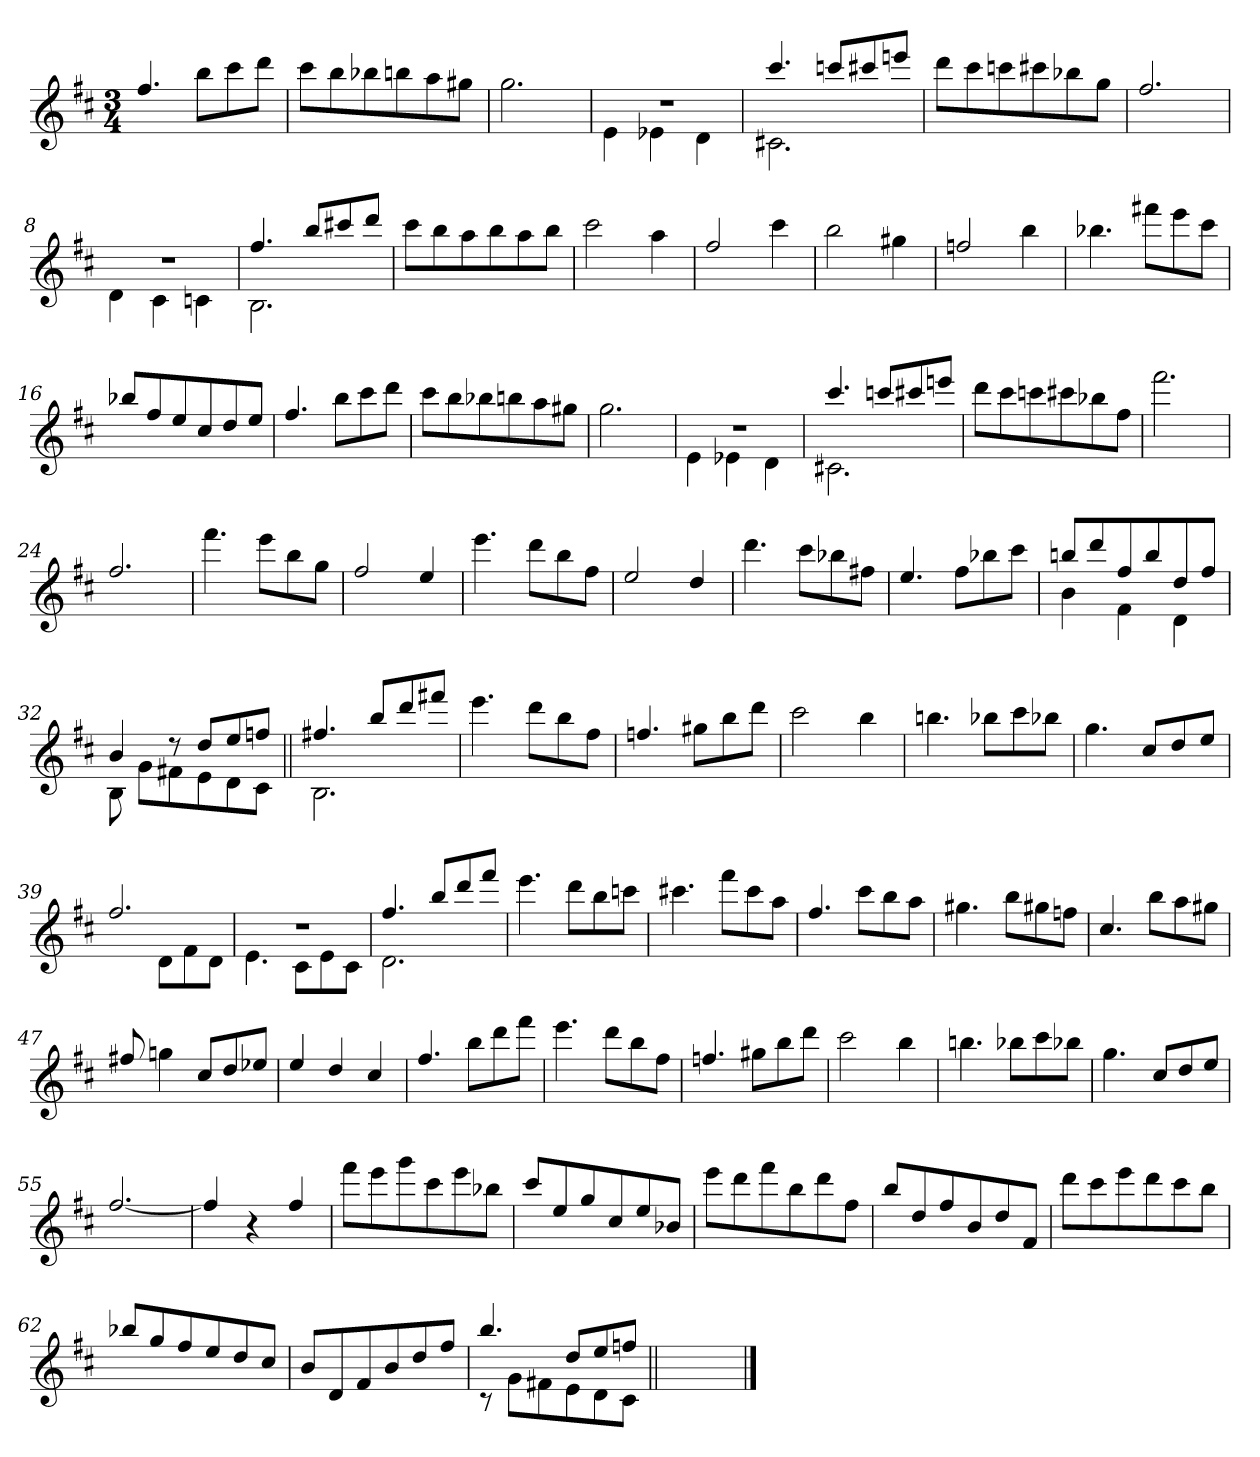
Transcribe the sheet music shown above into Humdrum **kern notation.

**kern
*part1
*staff1
*clefG2
*k[f#c#]
*D:
*M3/4
=1
4.ff#/
8bb\L
8ccc#\
8ddd\J
=2
8ccc#\L
8bb\
8bb-X\
8bbn\
8aa\
8gg#X\J
=3
2.gg\
=4
*^
2.rdd	4e\
.	4e-X\
.	4d\
=5	=5
4.ccc#/	2.c#X\
8cccn/L	.
8ccc#X/	.
8eeen/J	.
*v	*v
!!LO:LB:g=z
=6
8ddd\L
8ccc#\
8cccn\
8ccc#X\
8bb-X\
8gg\J
=7
2.ff#/
=8
*^
2.rdd	4d\
.	4c#\
.	4cn\
=9	=9
4.ff#/	2.B\
8bb/L	.
8ccc#X/	.
8ddd/J	.
*v	*v
=10
8ccc#\L
8bb\
8aa\
8bb\
8aa\
8bb\J
!!LO:LB:g=z
=11
2ccc#\
4aa\
=12
2ff#/
4ccc#\
=13
2bb\
4gg#X\
=14
2ffn/
4bb\
=15
4.bb-X\
8fff#X\L
8eee\
8ccc#\J
!!LO:LB:g=z
=16
8bb-X/L
8ff#/
8ee/
8cc#/
8dd/
8ee/J
=17
4.ff#/
8bb\L
8ccc#\
8ddd\J
=18
8ccc#\L
8bb\
8bb-X\
8bbn\
8aa\
8gg#X\J
=19
2.gg\
=20
*^
2.rdd	4e\
.	4e-X\
.	4d\
!!LO:LB:g=z	!!
=21	=21
4.ccc#/	2.c#X\
8cccn/L	.
8ccc#X/	.
8eeen/J	.
*v	*v
=22
8ddd\L
8ccc#\
8cccn\
8ccc#X\
8bb-X\
8ff#\J
=23
2.fff#\
=24
2.ff#/
=25
4.fff#\
8eee\L
8bb\
8gg\J
!!LO:LB:g=z
=26
2ff#/
4ee/
=27
4.eee\
8ddd\L
8bb\
8ff#\J
=28
2ee/
4dd/
=29
4.ddd\
8ccc#\L
8bb-X\
8ff#X\J
=30
4.ee/
8ff#\L
8bb-X\
8ccc#\J
!!LO:LB:g=z
=31
*^
8bbn/L	4b\
8ddd/	.
8ff#/	4f#\
8bb/	.
8dd/	4d\
8ff#/J	.
=32	=32
4b/	8B\
.	8g\L
8rdd	8f#X\
8dd/L	8e\
8ee/	8d\
8ffn/J	8c#\J
=33||	=33||
4.ff#X/	2.B\
8bb/L	.
8ddd/	.
8fff#X/J	.
*v	*v
=34
4.eee\
8ddd\L
8bb\
8ff#\J
=35
4.ffn/
8gg#X\L
8bb\
8ddd\J
!!LO:LB:g=z
=36
2ccc#\
4bb\
=37
4.bbn\
8bb-X\L
8ccc#\
8bb-X\J
=38
4.gg\
8cc#/L
8dd/
8ee/J
=39
*^
2.ff#/	4.ryy
.	8d\L
.	8f#\
.	8d\J
=40	=40
2.rdd	4.e\
.	8c#\L
.	8e\
.	8c#\J
!!LO:LB:g=z	!!
=41	=41
4.ff#/	2.d\
8bb/L	.
8ddd/	.
8fff#/J	.
*v	*v
=42
4.eee\
8ddd\L
8bb\
8cccn\J
=43
4.ccc#X\
8fff#\L
8ccc#\
8aa\J
=44
4.ff#/
8ccc#\L
8bb\
8aa\J
=45
4.gg#X\
8bb\L
8gg#X\
8ffn\J
!!LO:PB:g=z
=46
4.cc#/
8bb\L
8aa\
8gg#X\J
=47
8ff#X/
4ggn\
8cc#/L
8dd/
8ee-X/J
=48
4ee/
4dd/
4cc#/
=49
4.ff#/
8bb\L
8ddd\
8fff#\J
=50
4.eee\
8ddd\L
8bb\
8ff#\J
!!LO:LB:g=z
=51
4.ffn/
8gg#X\L
8bb\
8ddd\J
=52
2ccc#\
4bb\
=53
4.bbn\
8bb-X\L
8ccc#\
8bb-X\J
=54
4.gg\
8cc#/L
8dd/
8ee/J
=55
[2.ff#/
!!LO:LB:g=z
=56
4ff#/]
4r
4ff#/
=57
8fff#\L
8eee\
8ggg\
8ccc#\
8eee\
8bb-X\J
=58
8ccc#/L
8ee/
8gg/
8cc#/
8ee/
8b-X/J
=59
8eee\L
8ddd\
8fff#\
8bb\
8ddd\
8ff#\J
=60
8bb/L
8dd/
8ff#/
8b/
8dd/
8f#/J
!!LO:LB:g=z
=61
8ddd\L
8ccc#\
8eee\
8ddd\
8ccc#\
8bb\J
=62
8bb-X/L
8gg/
8ff#/
8ee/
8dd/
8cc#/J
=63
8b/L
8d/
8f#/
8b/
8dd/
8ff#/J
=64
*^
4.bb/	8rc
.	8g\L
.	8f#X\
8dd/L	8e\
8ee/	8d\
8ffn/J	8c#\J
*v	*v
=65||
2.ryy
==
*-
